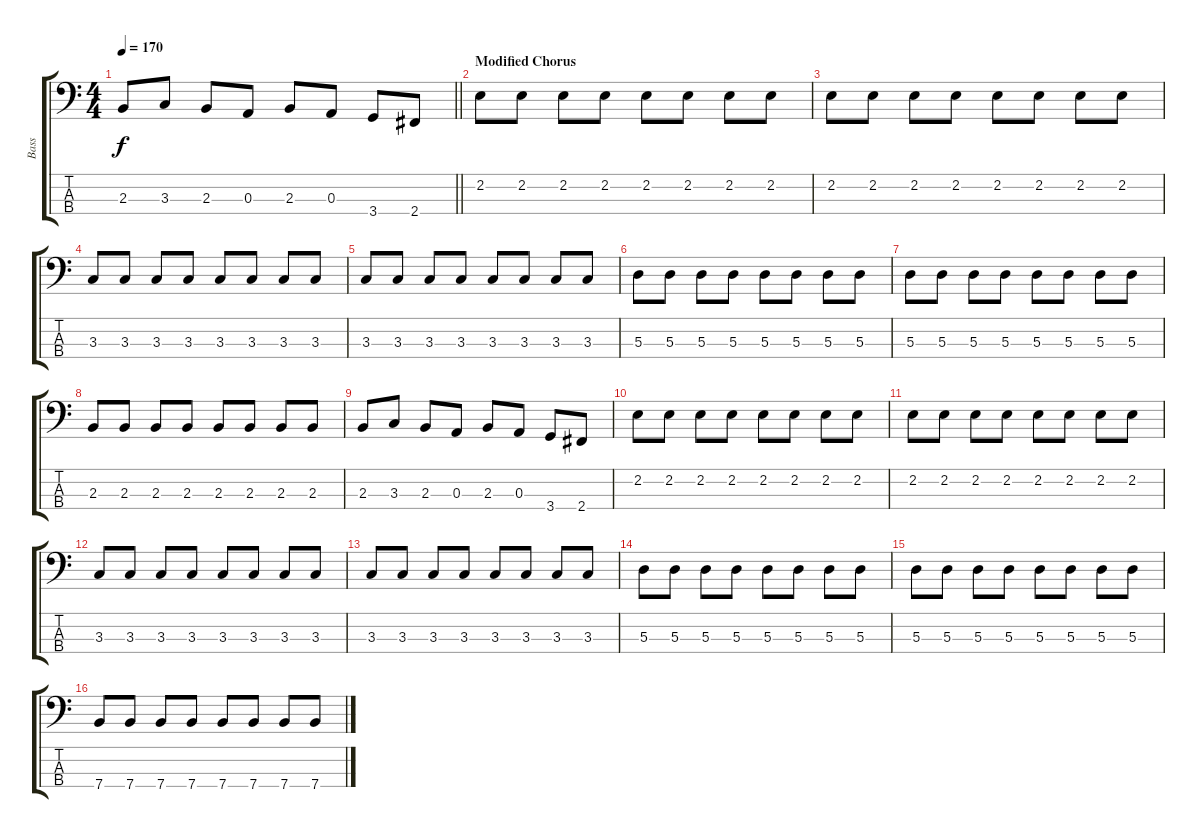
\track ("Bass" "Bass") {instrument electricbassfinger}
\staff {score tabs}
\tuning (G2 D2 A1 E1) {hide}
\ts (4 4)
\tempo 170
\clef f4
\barLineRight lightlight
\ks c
2.3.8{dy f} 3.3.8 2.3.8 0.3.8 2.3.8 0.3.8 3.4.8 2.4.8 |
\section ("" "Modified Chorus")
2.2.8 2.2.8 2.2.8 2.2.8 2.2.8 2.2.8 2.2.8 2.2.8 |
2.2.8 2.2.8 2.2.8 2.2.8 2.2.8 2.2.8 2.2.8 2.2.8 |
3.3.8 3.3.8 3.3.8 3.3.8 3.3.8 3.3.8 3.3.8 3.3.8 |
3.3.8 3.3.8 3.3.8 3.3.8 3.3.8 3.3.8 3.3.8 3.3.8 |
5.3.8 5.3.8 5.3.8 5.3.8 5.3.8 5.3.8 5.3.8 5.3.8 |
5.3.8 5.3.8 5.3.8 5.3.8 5.3.8 5.3.8 5.3.8 5.3.8 |
2.3.8 2.3.8 2.3.8 2.3.8 2.3.8 2.3.8 2.3.8 2.3.8 |
2.3.8 3.3.8 2.3.8 0.3.8 2.3.8 0.3.8 3.4.8 2.4.8 |
2.2.8 2.2.8 2.2.8 2.2.8 2.2.8 2.2.8 2.2.8 2.2.8 |
2.2.8 2.2.8 2.2.8 2.2.8 2.2.8 2.2.8 2.2.8 2.2.8 |
3.3.8 3.3.8 3.3.8 3.3.8 3.3.8 3.3.8 3.3.8 3.3.8 |
3.3.8 3.3.8 3.3.8 3.3.8 3.3.8 3.3.8 3.3.8 3.3.8 |
5.3.8 5.3.8 5.3.8 5.3.8 5.3.8 5.3.8 5.3.8 5.3.8 |
5.3.8 5.3.8 5.3.8 5.3.8 5.3.8 5.3.8 5.3.8 5.3.8 |
7.4.8 7.4.8 7.4.8 7.4.8 7.4.8 7.4.8 7.4.8 7.4.8
